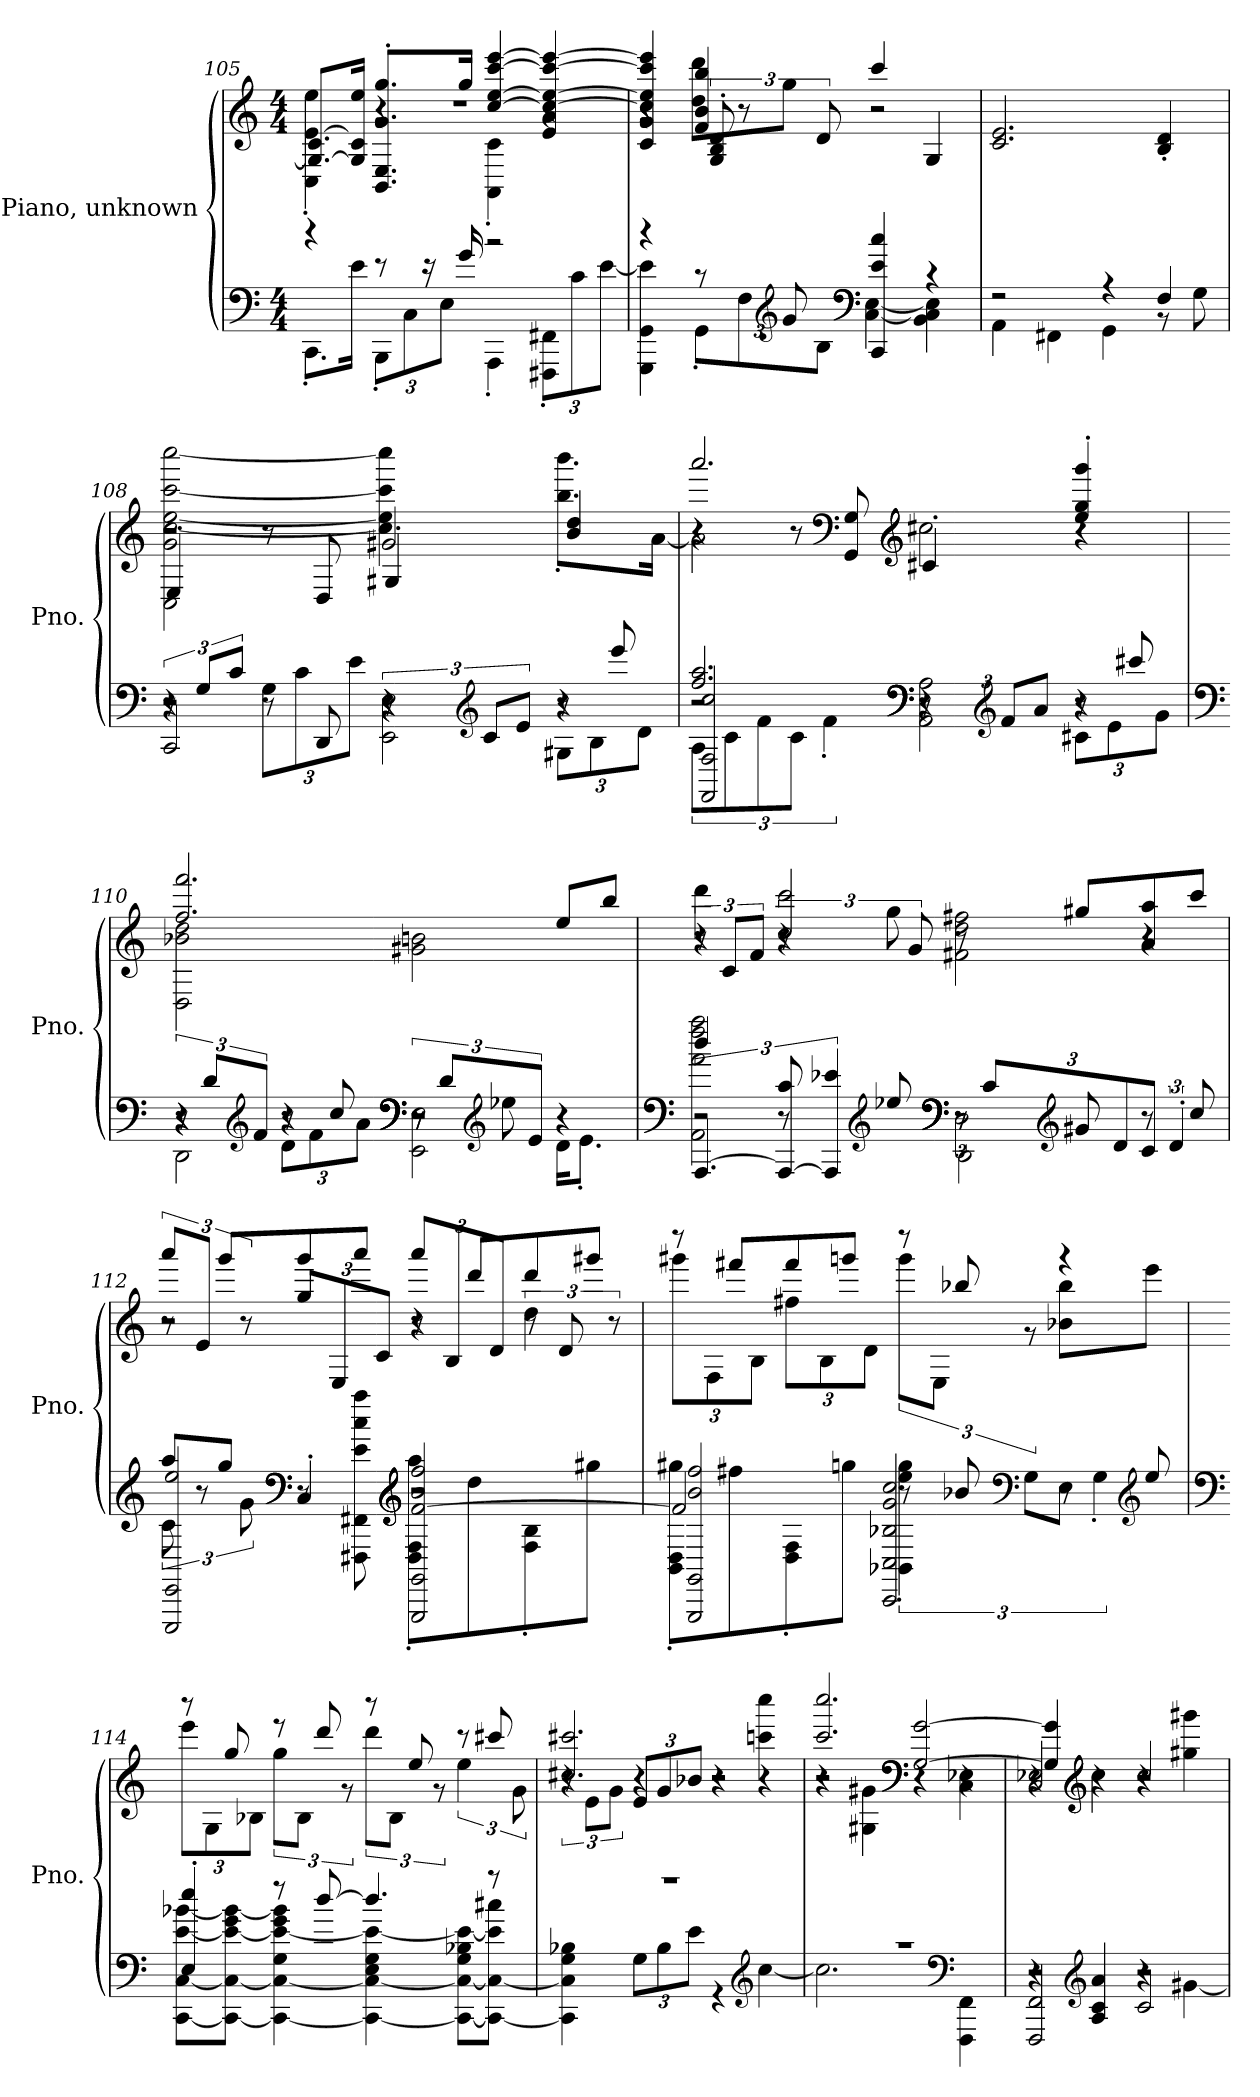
**kern	**kern
*part1	*part1
*staff2	*staff1
*I"Piano, unknown	*
*I'Pno.	*
*clefF4	*clefG2
*k[]	*k[]
*M4/4	*M4/4
=105	=105
*^	*^
*	*	*	*^
4r	8.CC'\L	1r	4C\' 4e\' 4ee\'	8.G/_ [8.c/L
.	16e\Jk	.	.	16G/] 16c/] 16ee/Jk
*	*Xbrackettup	*	*	*
8r	12BBB'\L	.	4r	8.BB/' 8.E/' 8.g/' 8.gg/'L
.	12C\	.	.	.
16r	.	.	.	.
.	12E\J	.	.	.
16g/	.	.	.	16gg/Jk
2r	4AAA'\	.	4AA\' 4c\'	[4cc/ [4ee/ [4ccc/ [4eee/
.	12FFF#X\' 12FF#X\'L	.	4r	4e/ 4a/ 4cc/_ 4ee/_ 4ccc/_ 4eee/_
.	12c\	.	.	.
.	[12e\J	.	.	.
!!LO:LB:g=z	!!	!!
=106	=106	=106	=106	=106
4r	4GGG\ 4GG\ 4e\]	4r	4r	4c/ 4g/ 4cc/] 4ee/] 4ccc/] 4eee/]
8r	12GG'\L	4f/ 4b/ 4bb/	8dd\ 8ddd\L	12G/' 12B/' 12d/'
.	12F\	.	.	12r
*clefG2	*	*	*	*
8g/	.	.	8gg\J	.
.	12B\J	.	.	12d/
*clefF4	*	*	*	*
4CC/ 4e/ 4cc/	[4C\ [4E\	2r	2r	4ccc/
4r	4BB\ 4C\] 4E\]	.	.	4G/
*	*	*v	*v	*v
=107	=107	=107
2r	4AA\	2.c/ 2.e/
.	4FF#X\	.
4r	4GG\	.
4F/	8r	4B/' 4d/'
.	8G\	.
=108	=108	=108
*	*^	*
*	*	*brackettup	*
*	*	*^	*^
*	*	*	*	*	*^
2CC/	4r	12r	2r	2r	2C\ 2g\ [2cc\ [2ee\ [2ccc\ [2cccc\	4E'/
.	.	12G/L	.	.	.	.
.	.	12c/J	.	.	.	.
*	*Xbrackettup	*	*	*	*	*
.	12G\L	8r	.	.	.	8r
.	12c\	.	.	.	.	.
.	.	8DD/	.	.	.	8D/
.	12e\J	.	.	.	.	.
*	*	*brackettup	*	*	*	*
4r	4r	12r	2EE\ 2E\	2g#X/	4cc\] 4ee\] 4ccc\] 4cccc\]	4G#X'/
*clefG2	*	*	*	*	*	*
.	.	12c/L	.	.	.	.
.	.	12e/J	.	.	.	.
*	*Xbrackettup	*	*	*	*	*
8r	12G#X\L	4r	.	.	8.bb\' 8.bbb\'L	4b/ 4dd/
.	12B\	.	.	.	.	.
8eee/	.	.	.	.	.	.
.	12d\J	.	.	.	.	.
.	.	.	.	.	[16a\Jk	.
!!LO:PB:g=z	!!	!!
=109	=109	=109	=109	=109	=109	=109
*	*brackettup	*	*	*	*	*
2.ff/ 2.aa/	12A\L	2FF/ 2F/ 2cc/	2r	2.aaa/	2a\]	4r
.	12c\	.	.	.	.	.
.	12f\	.	.	.	.	.
.	12c\J	.	.	.	.	8r
.	6f'\	.	.	.	.	.
*	*	*	*	*clefF4	*	*
.	.	.	.	.	.	8GG/ 8G/
*clefF4	*	*	*	*clefG2	*	*
.	4r	12r	2AA\ 2A\	.	2cc#X\	4c#X'/
*clefG2	*	*	*	*	*	*
.	.	12f/L	.	.	.	.
.	.	12a/J	.	.	.	.
*	*Xbrackettup	*	*	*	*	*
8r	12c#X\L	4r	.	4r	.	4ee/' 4gg/' 4ggg/'
.	12e\	.	.	.	.	.
8ccc#X/	.	.	.	.	.	.
.	12g\J	.	.	.	.	.
*	*	*	*	*v	*v	*v
=110	=110	=110	=110	=110
*clefF4	*	*	*	*
*	*	*brackettup	*	*
*	*	*	*	*^
4r	4r	12r	2DD\	2.ff/ 2.fff/	2D\ 2b-X\ 2dd\
.	.	12d/L	.	.	.
*clefG2	*	*	*	*	*
.	.	12f/J	.	.	.
*	*Xbrackettup	*	*	*	*
8r	12d\L	4r	.	.	.
.	12f\	.	.	.	.
8cc/	.	.	.	.	.
.	12a\J	.	.	.	.
*clefF4	*	*	*	*	*
*	*	*brackettup	*	*	*
2r	8r	12r	2EE\ 2E\	.	2g#X\ 2bn\
.	.	12d/L	.	.	.
*clefG2	*	*	*	*	*
.	8ee-X\	.	.	.	.
.	.	12e/J	.	.	.
.	16d\KL	4r	.	8ee/L	.
.	8.e'\J	.	.	.	.
.	.	.	.	8bb/J	.
*	*	*	*	*v	*v
!!LO:LB:g=z
=111	=111	=111	=111	=111
*clefF4	*	*	*	*
*	*	*	*	*^
*	*	*	*	*	*^
4dd/	2AA\ 2a\ 2ff\ 2aa\	[6.AAA/	2r	4r	4ddd\	12r
.	.	.	.	.	.	12c/L
.	.	.	.	.	.	12f/J
8r	.	12AAA/_ 12c/	.	2cc/ 2ccc/	8r	6r
.	.	6AAA/] 6e-X/	.	.	.	.
*clefG2	*	*	*	*	*	*
8ee-X/	.	.	.	.	8gg\	.
.	.	.	.	.	.	12g/
*clefF4	*	*	*	*	*	*
8r	2D\	12r	2DD\	.	2f#X\ 2dd\ 2ff#X\	8r
.	.	12c/L	.	.	.	.
*clefG2	*	*	*	*	*	*
8g#X/	.	.	.	.	.	8gg#X/L
.	.	12d/	.	.	.	.
8r	.	12c/J	.	4r	.	8a/ 8aa/
.	.	6d'/	.	.	.	.
8cc/	.	.	.	.	.	8ccc/J
*	*	*v	*v	*	*	*
=112	=112	=112	=112	=112	=112
8aa/L	12c\	2EEE/ 2EE/ 2ee/	8r	2r	12aaa/L
.	12r	.	.	.	12e/J
8gg/J	.	.	8ggg/L	.	.
.	12g\	.	.	.	12r
*clefF4	*	*	*	*	*
*	*	*	*	*	*Xbrackettup
4C'/	8r	.	8ggg/	.	12gg/L
.	.	.	.	.	12E/
.	8FFF#X\ 8FF#X\ 8e\ 8cc\ 8aa\	.	8aaa/J	.	.
.	.	.	.	.	12c/J
*clefG2	*	*	*	*	*
2GGG/ 2GG/ [2f/ 2b/ 2ff/	8D\' 8F\' 8aa\'L	2r	8r	4r	12aaa/L
.	.	.	.	.	12B/
.	8dd\	.	8ddd/L	.	.
.	.	.	.	.	12d/J
*	*	*	*	*	*brackettup
.	8F\' 8B\'	.	8ddd/	4dd\	12r
.	.	.	.	.	12d/
.	8gg#X\J	.	8ggg#X/J	.	.
.	.	.	.	.	12r
*	*	*	*	*v	*v
!!LO:LB:g=z
=113	=113	=113	=113	=113
*	*	*	*	*Xbrackettup
2f/]	8BB\' 8D\' 8gg#X\'L	2GGG/ 2GG/ 2b/ 2ff/	8r	12ggg#X\L
.	.	.	.	12F\
.	8ff#X\	.	8fff#X/L	.
.	.	.	.	12B\J
.	8D\' 8F\'	.	8fff#/	12ff#X\L
.	.	.	.	12B\
.	8ggn\J	.	8gggn/J	.
.	.	.	.	12d\J
*	*	*	*	*brackettup
8r	6BB-X\' 6ee\' 6gg\'	2CC/ 2C/ 2B-X/ 2g/ 2cc/	8r	12ggg\L
.	.	.	.	12E\J
8b-X/	.	.	8bb-X/	.
*clefF4	*	*	*	*
.	12G\L	.	.	12r
8r	12E\J	.	4r	8b-X\ 8bb-\L
.	6G'\	.	.	.
*clefG2	*	*	*	*
8ee/	.	.	.	8eee\J
*v	*v	*v	*	*
=114	=114	=114
*clefF4	*	*
*^	*	*
*	*	*	*Xbrackettup
4E/' 4ee/'	[8CC\ [8C\ [8e\ [8b-X\L	8r	12eee\L
.	.	.	12G\
.	8CC\_ 8C\_ 8e\_ 8g\ 8b-\_J	8gg/	.
.	.	.	12B-X\J
*	*	*	*brackettup
8r	4CC\_ 4C\_ 4G\ 4e\_ 4g\ 4b-\]	8r	12gg\L
.	.	.	12B-\J
[8dd/	.	8ddd/	.
.	.	.	12r
4.dd/]	4CC\_ 4C\_ 4E\ 4G\ 4e\_	8r	12ddd\L
.	.	.	12B-\J
.	.	8ee/	.
.	.	.	12r
.	8CC\_ 8C\_ 8G\ 8B-X\ 8e\_L	8r	6ee\
8r	8CC\_ 8C\_ 8e\] 8cc#X\J	8ccc#X/	.
.	.	.	12g\
!!LO:LB:g=z
=115	=115	=115	=115
*	*	*	*^
1r	4CC\] 4C\] 4G\ 4B-X\	2.cc#X/ 2.ccc#X/	12r	4r
.	.	.	12e\L	.
.	.	.	12g\J	.
*	*Xbrackettup	*	*	*Xbrackettup
.	12G\L	.	4r	12e/L
.	12B-\	.	.	12g/
.	12e\J	.	.	12b-X/J
.	4r	.	4r	2r
*clefG2	*	*	*	*
.	[4cc\	4r	4cccn\ 4cccc\	.
=116	=116	=116	=116	=116
1r	2.cc\]	2.ccc/ 2.cccc/	4r	2r
.	.	.	4G#X\ 4g#X\	.
*	*	*clefF4	*	*
.	.	.	4r	[2G#/ [2g#/
*clefF4	*	*	*	*
.	4FFF\ 4FF\	4r	4C\ 4E-X\	.
=117	=117	=117	=117	=117
*	*^	*	*	*
4r	2r	2FFF/ 2FF/	2C/ 2E-X/	4r	4G#/] 4g#/]
*clefG2	*	*	*clefG2	*	*
4A/ 4c/ 4a/	.	.	.	4cc\	4r
2r	4r	2c/	2cc/	4r	2r
.	[4g#X\	.	.	4gg#X\ 4ggg#X\	.
*v	*v	*v	*	*	*
*	*v	*v	*v
=	=
*-	*-
